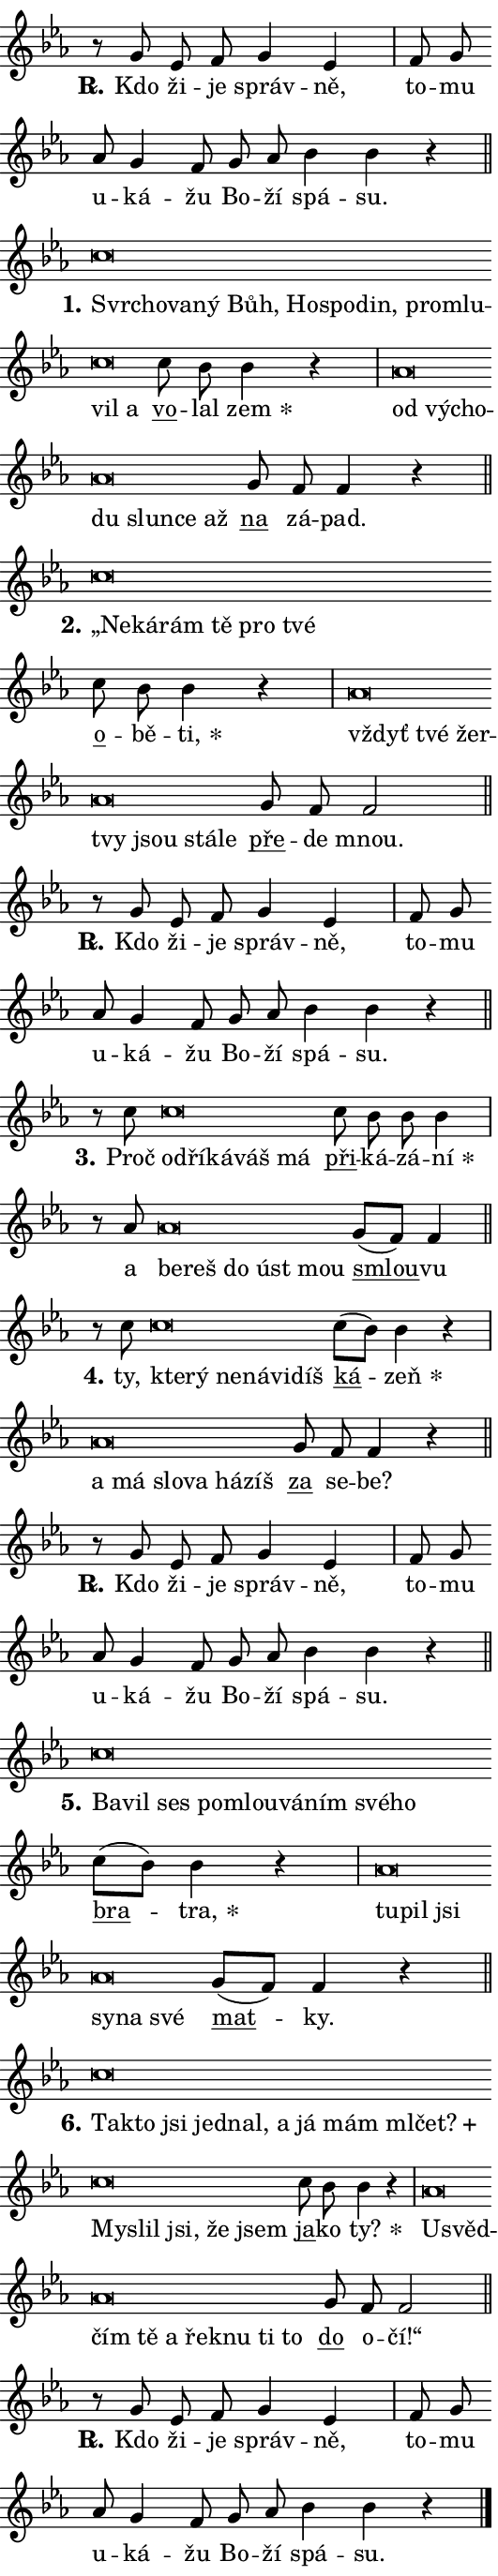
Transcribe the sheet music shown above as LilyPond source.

\version "2.24.0"
\header { tagline = "" }
\paper {
  indent = 0\cm
  top-margin = 0\cm
  right-margin = 0.13\cm % to fit lyric hyphens
  bottom-margin = 0\cm
  left-margin = 0\cm
  paper-width = 9\cm
  page-breaking = #ly:one-page-breaking
  system-system-spacing.basic-distance = #11
  score-system-spacing.basic-distance = #11
  ragged-last = ##f
}


%% Author: Thomas Morley
%% https://lists.gnu.org/archive/html/lilypond-user/2020-05/msg00002.html
#(define (line-position grob)
"Returns position of @var[grob} in current system:
   @code{'start}, if at first time-step
   @code{'end}, if at last time-step
   @code{'middle} otherwise
"
  (let* ((col (ly:item-get-column grob))
         (ln (ly:grob-object col 'left-neighbor))
         (rn (ly:grob-object col 'right-neighbor))
         (col-to-check-left (if (ly:grob? ln) ln col))
         (col-to-check-right (if (ly:grob? rn) rn col))
         (break-dir-left
           (and
             (ly:grob-property col-to-check-left 'non-musical #f)
             (ly:item-break-dir col-to-check-left)))
         (break-dir-right
           (and
             (ly:grob-property col-to-check-right 'non-musical #f)
             (ly:item-break-dir col-to-check-right))))
        (cond ((eqv? 1 break-dir-left) 'start)
              ((eqv? -1 break-dir-right) 'end)
              (else 'middle))))

#(define (tranparent-at-line-position vctor)
  (lambda (grob)
  "Relying on @code{line-position} select the relevant enry from @var{vctor}.
Used to determine transparency,"
    (case (line-position grob)
      ((end) (not (vector-ref vctor 0)))
      ((middle) (not (vector-ref vctor 1)))
      ((start) (not (vector-ref vctor 2))))))

noteHeadBreakVisibility =
#(define-music-function (break-visibility)(vector?)
"Makes @code{NoteHead}s transparent relying on @var{break-visibility}"
#{
  \override NoteHead.transparent =
    #(tranparent-at-line-position break-visibility)
#})

#(define delete-ledgers-for-transparent-note-heads
  (lambda (grob)
    "Reads whether a @code{NoteHead} is transparent.
If so this @code{NoteHead} is removed from @code{'note-heads} from
@var{grob}, which is supposed to be @code{LedgerLineSpanner}.
As a result ledgers are not printed for this @code{NoteHead}"
    (let* ((nhds-array (ly:grob-object grob 'note-heads))
           (nhds-list
             (if (ly:grob-array? nhds-array)
                 (ly:grob-array->list nhds-array)
                 '()))
           ;; Relies on the transparent-property being done before
           ;; Staff.LedgerLineSpanner.after-line-breaking is executed.
           ;; This is fragile ...
           (to-keep
             (remove
               (lambda (nhd)
                 (ly:grob-property nhd 'transparent #f))
               nhds-list)))
      ;; TODO find a better method to iterate over grob-arrays, similiar
      ;; to filter/remove etc for lists
      ;; For now rebuilt from scratch
      (set! (ly:grob-object grob 'note-heads)  '())
      (for-each
        (lambda (nhd)
          (ly:pointer-group-interface::add-grob grob 'note-heads nhd))
        to-keep))))

squashNotes = {
  \override NoteHead.X-extent = #'(-0.2 . 0.2)
  \override NoteHead.Y-extent = #'(-0.75 . 0)
  \override NoteHead.stencil =
    #(lambda (grob)
       (let ((pos (ly:grob-property grob 'staff-position)))
         (begin
           (if (< pos -7) (display "ERROR: Lower brevis then expected\n") (display ""))
           (if (<= pos -6) ly:text-interface::print ly:note-head::print))))
}
unSquashNotes = {
  \revert NoteHead.X-extent
  \revert NoteHead.Y-extent
  \revert NoteHead.stencil
}

hideNotes = \noteHeadBreakVisibility #begin-of-line-visible
unHideNotes = \noteHeadBreakVisibility #all-visible

% work-around for resetting accidentals
% https://lilypond.org/doc/v2.23/Documentation/notation/displaying-rhythms#unmetered-music
cadenzaMeasure = {
  \cadenzaOff
  \partial 1024 s1024
  \cadenzaOn
}

#(define-markup-command (accent layout props text) (markup?)
  "Underline accented syllable"
  (interpret-markup layout props
    #{\markup \override #'(offset . 4.3) \underline { #text }#}))

responsum = \markup \concat {
  "R" \hspace #-1.05 \path #0.1 #'((moveto 0 0.07) (lineto 0.9 0.8)) \hspace #0.05 "."
}

spaceSize = #0.6828661417322834 % exact space size for TeX Gyre Schola

\layout {
  \context {
    \Staff
    \remove "Time_signature_engraver"
    \override LedgerLineSpanner.after-line-breaking = #delete-ledgers-for-transparent-note-heads
  }
  \context {
    \Lyrics {
      \override LyricSpace.minimum-distance = \spaceSize
      \override LyricText.font-name = #"TeX Gyre Schola"
      \override LyricText.font-size = 1
      \override StanzaNumber.font-name = #"TeX Gyre Schola Bold"
      \override StanzaNumber.font-size = 1
    }
  }
  \context {
    \Score 
    \override NoteHead.text =
      #(lambda (grob) 
        (let ((pos (ly:grob-property grob 'staff-position)))
          #{\markup {
            \combine
              \halign #-0.55 \raise #(if (= pos -6) 0 0.5) \override #'(thickness . 2) \draw-line #'(3.2 . 0)
              \musicglyph "noteheads.sM1"
          }#}))
  }
}

% magnetic-lyrics.ily
%
%   written by
%     Jean Abou Samra <jean@abou-samra.fr>
%     Werner Lemberg <wl@gnu.org>
%
%   adapted by
%     Jiri Hon <jiri.hon@gmail.com>
%
% Version 2022-Apr-15

% https://www.mail-archive.com/lilypond-user@gnu.org/msg149350.html

#(define (Left_hyphen_pointer_engraver context)
   "Collect syllable-hyphen-syllable occurrences in lyrics and store
them in properties.  This engraver only looks to the left.  For
example, if the lyrics input is @code{foo -- bar}, it does the
following.

@itemize @bullet
@item
Set the @code{text} property of the @code{LyricHyphen} grob between
@q{foo} and @q{bar} to @code{foo}.

@item
Set the @code{left-hyphen} property of the @code{LyricText} grob with
text @q{foo} to the @code{LyricHyphen} grob between @q{foo} and
@q{bar}.
@end itemize

Use this auxiliary engraver in combination with the
@code{lyric-@/text::@/apply-@/magnetic-@/offset!} hook."
   (let ((hyphen #f)
         (text #f))
     (make-engraver
      (acknowledgers
       ((lyric-syllable-interface engraver grob source-engraver)
        (set! text grob)))
      (end-acknowledgers
       ((lyric-hyphen-interface engraver grob source-engraver)
        ;(when (not (grob::has-interface grob 'lyric-space-interface))
          (set! hyphen grob)));)
      ((stop-translation-timestep engraver)
       (when (and text hyphen)
         (ly:grob-set-object! text 'left-hyphen hyphen))
       (set! text #f)
       (set! hyphen #f)))))

#(define (lyric-text::apply-magnetic-offset! grob)
   "If the space between two syllables is less than the value in
property @code{LyricText@/.details@/.squash-threshold}, move the right
syllable to the left so that it gets concatenated with the left
syllable.

Use this function as a hook for
@code{LyricText@/.after-@/line-@/breaking} if the
@code{Left_@/hyphen_@/pointer_@/engraver} is active."
   (let ((hyphen (ly:grob-object grob 'left-hyphen #f)))
     (when hyphen
       (let ((left-text (ly:spanner-bound hyphen LEFT)))
         (when (grob::has-interface left-text 'lyric-syllable-interface)
           (let* ((common (ly:grob-common-refpoint grob left-text X))
                  (this-x-ext (ly:grob-extent grob common X))
                  (left-x-ext
                   (begin
                     ;; Trigger magnetism for left-text.
                     (ly:grob-property left-text 'after-line-breaking)
                     (ly:grob-extent left-text common X)))
                  ;; `delta` is the gap width between two syllables.
                  (delta (- (interval-start this-x-ext)
                            (interval-end left-x-ext)))
                  (details (ly:grob-property grob 'details))
                  (threshold (assoc-get 'squash-threshold details 0.2)))
             (when (< delta threshold)
               (let* (;; We have to manipulate the input text so that
                      ;; ligatures crossing syllable boundaries are not
                      ;; disabled.  For languages based on the Latin
                      ;; script this is essentially a beautification.
                      ;; However, for non-Western scripts it can be a
                      ;; necessity.
                      (lt (ly:grob-property left-text 'text))
                      (rt (ly:grob-property grob 'text))
                      (is-space (grob::has-interface hyphen 'lyric-space-interface))
                      (space (if is-space " " ""))
                      (extra-delta (if is-space spaceSize 0))
                      ;; Append new syllable.
                      (ltrt-space (if (and (string? lt) (string? rt))
                                (string-append lt space rt)
                                (make-concat-markup (list lt space rt))))
                      ;; Right-align `ltrt` to the right side.
                      (ltrt-space-markup (grob-interpret-markup
                               grob
                               (make-translate-markup
                                (cons (interval-length this-x-ext) 0)
                                (make-right-align-markup ltrt-space)))))
                 (begin
                   ;; Don't print `left-text`.
                   (ly:grob-set-property! left-text 'stencil #f)
                   ;; Set text and stencil (which holds all collected
                   ;; syllables so far) and shift it to the left.
                   (ly:grob-set-property! grob 'text ltrt-space)
                   (ly:grob-set-property! grob 'stencil ltrt-space-markup)
                   (ly:grob-translate-axis! grob (- (- delta extra-delta)) X))))))))))


#(define (lyric-hyphen::displace-bounds-first grob)
   ;; Make very sure this callback isn't triggered too early.
   (let ((left (ly:spanner-bound grob LEFT))
         (right (ly:spanner-bound grob RIGHT)))
     (ly:grob-property left 'after-line-breaking)
     (ly:grob-property right 'after-line-breaking)
     (ly:lyric-hyphen::print grob)))

squashThreshold = #0.4

\layout {
  \context {
    \Lyrics
    \consists #Left_hyphen_pointer_engraver
    \override LyricText.after-line-breaking =
      #lyric-text::apply-magnetic-offset!
    \override LyricHyphen.stencil = #lyric-hyphen::displace-bounds-first
    \override LyricText.details.squash-threshold = \squashThreshold
    \override LyricHyphen.minimum-distance = 0
    \override LyricHyphen.minimum-length = \squashThreshold
  }
}

squashText = \override LyricText.details.squash-threshold = 9999
unSquashText = \override LyricText.details.squash-threshold = \squashThreshold

leftText = \override LyricText.self-alignment-X = #LEFT
unLeftText = \revert LyricText.self-alignment-X

starOffset = #(lambda (grob) 
                (let ((x_offset (ly:self-alignment-interface::aligned-on-x-parent grob)))
                  (if (= x_offset 0) 0 (+ x_offset 1.2))))

star = #(define-music-function (syllable)(string?)
"Append star separator at the end of a syllable"
#{
  \once \override LyricText.X-offset = #starOffset
  \lyricmode { \markup {
    #syllable
    \override #'((font-name . "TeX Gyre Schola Bold")) \hspace #0.2 \lower #0.65 \larger "*"
  } }
#})

starAccent = #(define-music-function (syllable)(string?)
"Append star separator at the end of a syllable and make accent"
#{
  \once \override LyricText.X-offset = #starOffset
  \lyricmode { \markup {
    \accent #syllable
    \override #'((font-name . "TeX Gyre Schola Bold")) \hspace #0.2 \lower #0.65 \larger "*"
  } }
#})

breath = #(define-music-function (syllable)(string?)
"Append breathing indicator at the end of a syllable"
#{
  \lyricmode { \markup { #syllable "+" } }
#})

optionalBreath = #(define-music-function (syllable)(string?)
"Append optional breathing indicator at the end of a syllable"
#{
  \lyricmode { \markup { #syllable "(+)" } }
#})


\score {
    <<
        \new Voice = "melody" { \cadenzaOn \key es \major \relative { r8 g' es f g4 es \cadenzaMeasure \bar "|" f8 g \bar "" as g4 f8 \bar "" g as \bar "" bes4 bes r \cadenzaMeasure \bar "||" \break } }
        \new Lyrics \lyricsto "melody" { \lyricmode { \set stanza = \responsum
Kdo ži -- je správ -- ně, to -- mu u -- ká -- žu Bo -- ží spá -- su. } }
    >>
    \layout {}
}

\score {
    <<
        \new Voice = "melody" { \cadenzaOn \key es \major \relative { \squashNotes c''\breve*1/16 \hideNotes \breve*1/16 \bar "" \breve*1/16 \bar "" \breve*1/16 \bar "" \breve*1/16 \bar "" \breve*1/16 \bar "" \breve*1/16 \bar "" \breve*1/16 \bar "" \breve*1/16 \bar "" \breve*1/16 \bar "" \breve*1/16 \breve*1/16 \bar "" \unHideNotes \unSquashNotes \bar "" c8 bes bes4 r \cadenzaMeasure \bar "|" \squashNotes as\breve*1/16 \hideNotes \breve*1/16 \bar "" \breve*1/16 \bar "" \breve*1/16 \bar "" \breve*1/16 \bar "" \breve*1/16 \breve*1/16 \bar "" \unHideNotes \unSquashNotes \bar "" g8 f f4 r \cadenzaMeasure \bar "||" \break } }
        \new Lyrics \lyricsto "melody" { \lyricmode { \set stanza = "1."
\leftText Svr -- \squashText cho -- va -- ný Bůh, Ho -- spo -- din, pro -- mlu -- vil a \unLeftText \unSquashText \markup \accent vo -- lal \star zem \leftText od \squashText vý -- cho -- du slun -- ce až \unLeftText \unSquashText \markup \accent na zá -- pad. } }
    >>
    \layout {}
}

\score {
    <<
        \new Voice = "melody" { \cadenzaOn \key es \major \relative { \squashNotes c''\breve*1/16 \hideNotes \breve*1/16 \bar "" \breve*1/16 \bar "" \breve*1/16 \bar "" \breve*1/16 \breve*1/16 \bar "" \unHideNotes \unSquashNotes \bar "" c8 bes bes4 r \cadenzaMeasure \bar "|" \squashNotes as\breve*1/16 \hideNotes \breve*1/16 \bar "" \breve*1/16 \bar "" \breve*1/16 \bar "" \breve*1/16 \bar "" \breve*1/16 \breve*1/16 \bar "" \unHideNotes \unSquashNotes \bar "" g8 f f2 \cadenzaMeasure \bar "||" \break } }
        \new Lyrics \lyricsto "melody" { \lyricmode { \set stanza = "2."
\leftText „Ne -- \squashText ká -- rám tě pro tvé \unLeftText \unSquashText \markup \accent o -- bě -- \star ti, \leftText vždyť \squashText tvé žer -- tvy jsou stá -- le \unLeftText \unSquashText \markup \accent pře -- de mnou. } }
    >>
    \layout {}
}

\score {
    <<
        \new Voice = "melody" { \cadenzaOn \key es \major \relative { r8 g' es f g4 es \cadenzaMeasure \bar "|" f8 g \bar "" as g4 f8 \bar "" g as \bar "" bes4 bes r \cadenzaMeasure \bar "||" \break } }
        \new Lyrics \lyricsto "melody" { \lyricmode { \set stanza = \responsum
Kdo ži -- je správ -- ně, to -- mu u -- ká -- žu Bo -- ží spá -- su. } }
    >>
    \layout {}
}

\score {
    <<
        \new Voice = "melody" { \cadenzaOn \key es \major \relative { r8 c''8 \squashNotes c\breve*1/16 \hideNotes \breve*1/16 \bar "" \breve*1/16 \bar "" \breve*1/16 \breve*1/16 \bar "" \unHideNotes \unSquashNotes \bar "" c8 bes bes bes4 \cadenzaMeasure \bar "|" r8 as8 \squashNotes as\breve*1/16 \hideNotes \breve*1/16 \bar "" \breve*1/16 \bar "" \breve*1/16 \breve*1/16 \bar "" \unHideNotes \unSquashNotes \bar "" g8[( f)] f4 \cadenzaMeasure \bar "||" \break } }
        \new Lyrics \lyricsto "melody" { \lyricmode { \set stanza = "3."
Proč \leftText od -- \squashText ří -- ká -- váš má \unLeftText \unSquashText \markup \accent při -- ká -- zá -- \star ní a \leftText be -- \squashText reš do úst mou \unLeftText \unSquashText \markup \accent smlou -- vu } }
    >>
    \layout {}
}

\score {
    <<
        \new Voice = "melody" { \cadenzaOn \key es \major \relative { r8 c''8 \squashNotes c\breve*1/16 \hideNotes \breve*1/16 \bar "" \breve*1/16 \bar "" \breve*1/16 \bar "" \breve*1/16 \breve*1/16 \bar "" \unHideNotes \unSquashNotes \bar "" c8[( bes)] bes4 r \cadenzaMeasure \bar "|" \squashNotes as\breve*1/16 \hideNotes \breve*1/16 \bar "" \breve*1/16 \bar "" \breve*1/16 \bar "" \breve*1/16 \breve*1/16 \bar "" \unHideNotes \unSquashNotes \bar "" g8 f f4 r \cadenzaMeasure \bar "||" \break } }
        \new Lyrics \lyricsto "melody" { \lyricmode { \set stanza = "4."
ty, \leftText kte -- \squashText rý ne -- ná -- vi -- díš \unLeftText \unSquashText \markup \accent ká -- \star zeň \leftText a \squashText má slo -- va há -- zíš \unLeftText \unSquashText \markup \accent za se -- be? } }
    >>
    \layout {}
}

\score {
    <<
        \new Voice = "melody" { \cadenzaOn \key es \major \relative { r8 g' es f g4 es \cadenzaMeasure \bar "|" f8 g \bar "" as g4 f8 \bar "" g as \bar "" bes4 bes r \cadenzaMeasure \bar "||" \break } }
        \new Lyrics \lyricsto "melody" { \lyricmode { \set stanza = \responsum
Kdo ži -- je správ -- ně, to -- mu u -- ká -- žu Bo -- ží spá -- su. } }
    >>
    \layout {}
}

\score {
    <<
        \new Voice = "melody" { \cadenzaOn \key es \major \relative { \squashNotes c''\breve*1/16 \hideNotes \breve*1/16 \bar "" \breve*1/16 \bar "" \breve*1/16 \bar "" \breve*1/16 \bar "" \breve*1/16 \bar "" \breve*1/16 \bar "" \breve*1/16 \breve*1/16 \bar "" \unHideNotes \unSquashNotes \bar "" c8[( bes)] bes4 r \cadenzaMeasure \bar "|" \squashNotes as\breve*1/16 \hideNotes \breve*1/16 \bar "" \breve*1/16 \bar "" \breve*1/16 \bar "" \breve*1/16 \breve*1/16 \bar "" \unHideNotes \unSquashNotes \bar "" g8[( f)] f4 r \cadenzaMeasure \bar "||" \break } }
        \new Lyrics \lyricsto "melody" { \lyricmode { \set stanza = "5."
\leftText Ba -- \squashText vil ses po -- mlou -- vá -- ním své -- ho \unLeftText \unSquashText \markup \accent bra -- \star tra, \leftText tu -- \squashText pil jsi sy -- na své \unLeftText \unSquashText \markup \accent mat -- ky. } }
    >>
    \layout {}
}

\score {
    <<
        \new Voice = "melody" { \cadenzaOn \key es \major \relative { \squashNotes c''\breve*1/16 \hideNotes \breve*1/16 \bar "" \breve*1/16 \bar "" \breve*1/16 \bar "" \breve*1/16 \bar "" \breve*1/16 \bar "" \breve*1/16 \bar "" \breve*1/16 \bar "" \breve*1/16 \bar "" \breve*1/16 \bar "" \breve*1/16 \bar "" \breve*1/16 \bar "" \breve*1/16 \bar "" \breve*1/16 \breve*1/16 \bar "" \unHideNotes \unSquashNotes \bar "" c8 bes bes4 r \cadenzaMeasure \bar "|" \squashNotes as\breve*1/16 \hideNotes \breve*1/16 \bar "" \breve*1/16 \bar "" \breve*1/16 \bar "" \breve*1/16 \bar "" \breve*1/16 \bar "" \breve*1/16 \bar "" \breve*1/16 \breve*1/16 \bar "" \unHideNotes \unSquashNotes \bar "" g8 f f2 \cadenzaMeasure \bar "||" \break } }
        \new Lyrics \lyricsto "melody" { \lyricmode { \set stanza = "6."
\leftText Tak -- \squashText to jsi jed -- nal, a já mám ml -- \breath "čet?" My -- slil jsi, že jsem \unLeftText \unSquashText \markup \accent ja -- ko \star ty? \leftText U -- \squashText svěd -- čím tě a řek -- nu ti to \unLeftText \unSquashText \markup \accent do o -- čí!“ } }
    >>
    \layout {}
}

\score {
    <<
        \new Voice = "melody" { \cadenzaOn \key es \major \relative { r8 g' es f g4 es \cadenzaMeasure \bar "|" f8 g \bar "" as g4 f8 \bar "" g as \bar "" bes4 bes r \cadenzaMeasure \bar "||" \break } \bar "|." }
        \new Lyrics \lyricsto "melody" { \lyricmode { \set stanza = \responsum
Kdo ži -- je správ -- ně, to -- mu u -- ká -- žu Bo -- ží spá -- su. } }
    >>
    \layout {}
}
